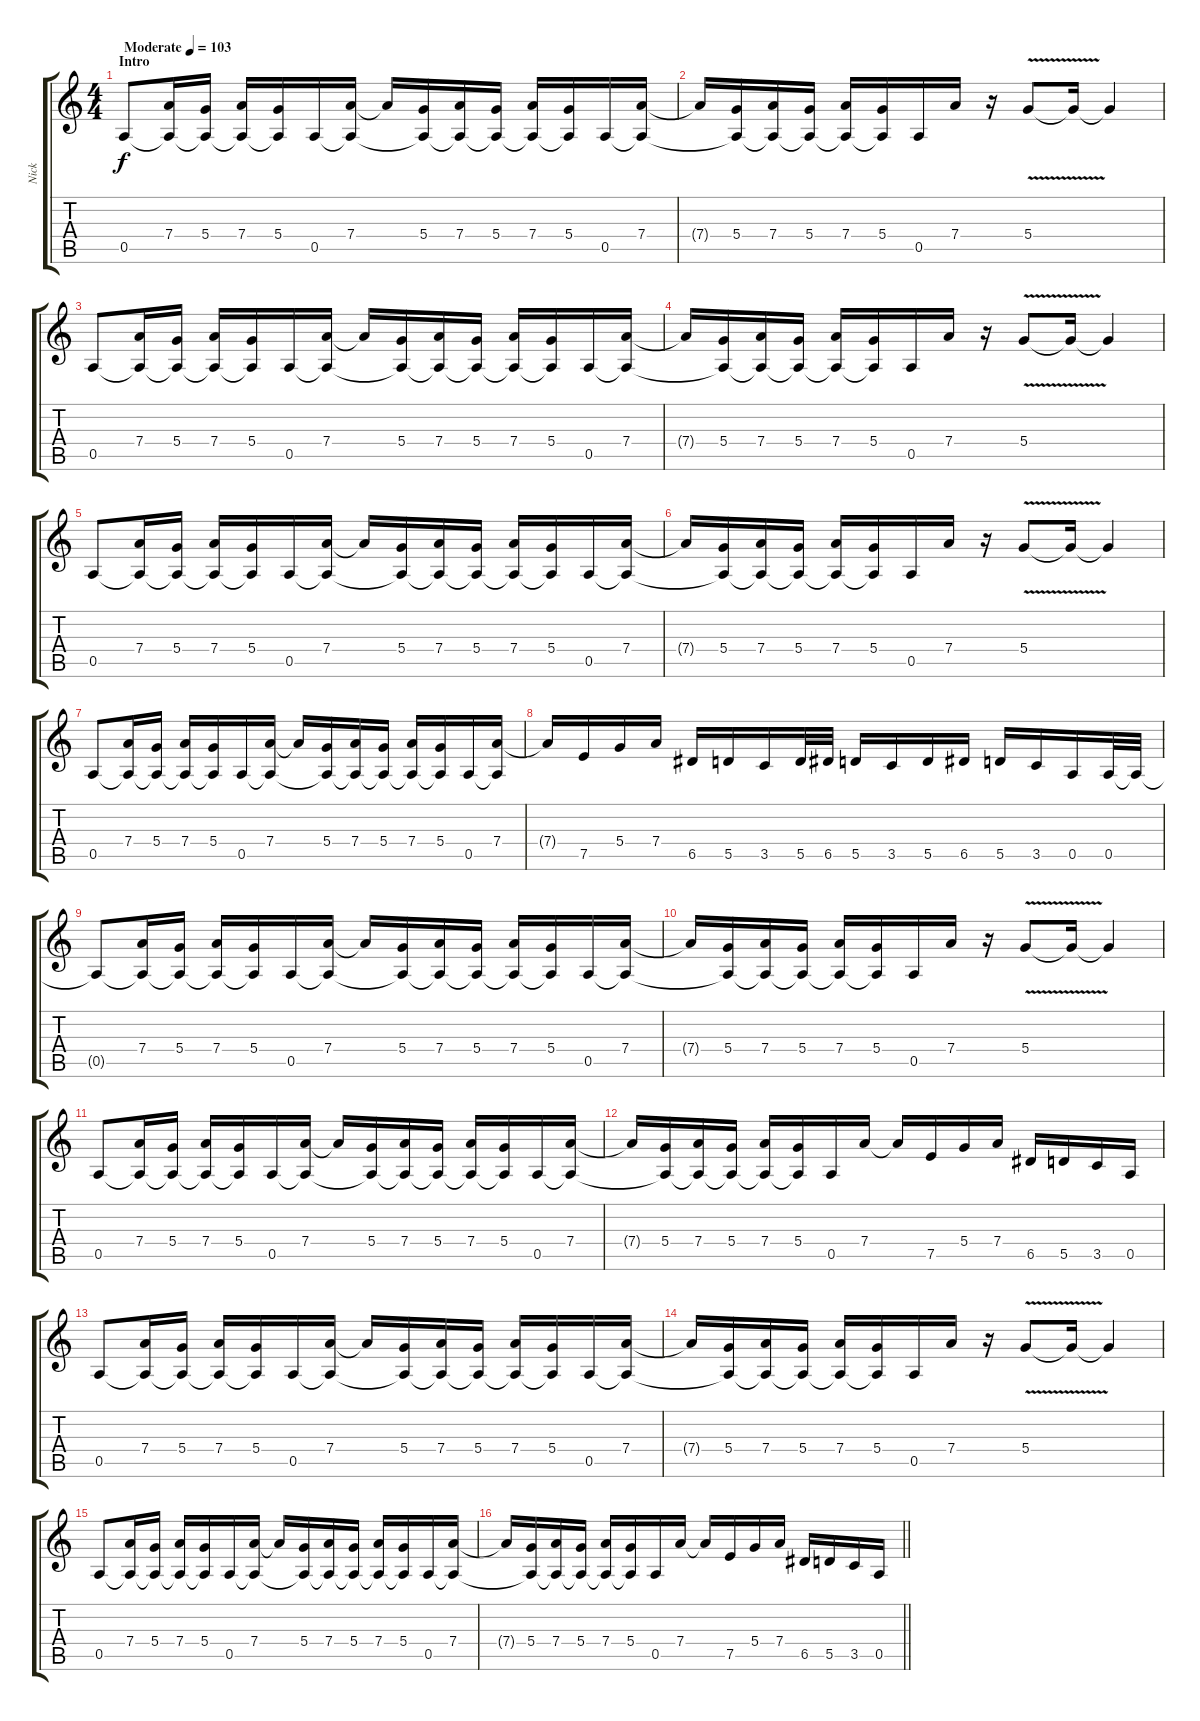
\track ("Nick" "Nick") {instrument overdrivenguitar}
\staff {score tabs}
\tuning (E4 B3 G3 D3 A2 E2) {hide}
\ts (4 4)
\section ("" "Intro")
\tempo (103 "Moderate")
\clef g2
\ks c
0.5.8{dy f instrument overdrivenguitar} (7.4 0.5{t}).16 (5.4 0.5{t}).16 (7.4 0.5{t}).16 (5.4 0.5{t}).16 0.5.16 (7.4 0.5{t}).16 7.4{t}.16 (5.4 0.5{t}).16 (7.4 0.5{t}).16 (5.4 0.5{t}).16 (7.4 0.5{t}).16 (5.4 0.5{t}).16 0.5.16 (7.4 0.5{t}).16 |
7.4{t}.16 (5.4 0.5{t}).16 (7.4 0.5{t}).16 (5.4 0.5{t}).16 (7.4 0.5{t}).16 (5.4 0.5{t}).16 0.5.16 7.4.16 r.16 5.4{v}.8 5.4{t}.16 5.4{t}.4 |
0.5.8 (7.4 0.5{t}).16 (5.4 0.5{t}).16 (7.4 0.5{t}).16 (5.4 0.5{t}).16 0.5.16 (7.4 0.5{t}).16 7.4{t}.16 (5.4 0.5{t}).16 (7.4 0.5{t}).16 (5.4 0.5{t}).16 (7.4 0.5{t}).16 (5.4 0.5{t}).16 0.5.16 (7.4 0.5{t}).16 |
7.4{t}.16 (5.4 0.5{t}).16 (7.4 0.5{t}).16 (5.4 0.5{t}).16 (7.4 0.5{t}).16 (5.4 0.5{t}).16 0.5.16 7.4.16 r.16 5.4{v}.8 5.4{t}.16 5.4{t}.4 |
0.5.8 (7.4 0.5{t}).16 (5.4 0.5{t}).16 (7.4 0.5{t}).16 (5.4 0.5{t}).16 0.5.16 (7.4 0.5{t}).16 7.4{t}.16 (5.4 0.5{t}).16 (7.4 0.5{t}).16 (5.4 0.5{t}).16 (7.4 0.5{t}).16 (5.4 0.5{t}).16 0.5.16 (7.4 0.5{t}).16 |
7.4{t}.16 (5.4 0.5{t}).16 (7.4 0.5{t}).16 (5.4 0.5{t}).16 (7.4 0.5{t}).16 (5.4 0.5{t}).16 0.5.16 7.4.16 r.16 5.4{v}.8 5.4{t}.16 5.4{t}.4 |
0.5.8 (7.4 0.5{t}).16 (5.4 0.5{t}).16 (7.4 0.5{t}).16 (5.4 0.5{t}).16 0.5.16 (7.4 0.5{t}).16 7.4{t}.16 (5.4 0.5{t}).16 (7.4 0.5{t}).16 (5.4 0.5{t}).16 (7.4 0.5{t}).16 (5.4 0.5{t}).16 0.5.16 (7.4 0.5{t}).16 |
7.4{t}.16 7.5.16 5.4.16 7.4.16 6.5.16 5.5.16 3.5.16 5.5.32 6.5.32 5.5.16 3.5.16 5.5.16 6.5.16 5.5.16 3.5.16 0.5.16 0.5.32 0.5{t}.32 |
0.5{t}.8 (7.4 0.5{t}).16 (5.4 0.5{t}).16 (7.4 0.5{t}).16 (5.4 0.5{t}).16 0.5.16 (7.4 0.5{t}).16 7.4{t}.16 (5.4 0.5{t}).16 (7.4 0.5{t}).16 (5.4 0.5{t}).16 (7.4 0.5{t}).16 (5.4 0.5{t}).16 0.5.16 (7.4 0.5{t}).16 |
7.4{t}.16 (5.4 0.5{t}).16 (7.4 0.5{t}).16 (5.4 0.5{t}).16 (7.4 0.5{t}).16 (5.4 0.5{t}).16 0.5.16 7.4.16 r.16 5.4{v}.8 5.4{t}.16 5.4{t}.4 |
0.5.8 (7.4 0.5{t}).16 (5.4 0.5{t}).16 (7.4 0.5{t}).16 (5.4 0.5{t}).16 0.5.16 (7.4 0.5{t}).16 7.4{t}.16 (5.4 0.5{t}).16 (7.4 0.5{t}).16 (5.4 0.5{t}).16 (7.4 0.5{t}).16 (5.4 0.5{t}).16 0.5.16 (7.4 0.5{t}).16 |
7.4{t}.16 (5.4 0.5{t}).16 (7.4 0.5{t}).16 (5.4 0.5{t}).16 (7.4 0.5{t}).16 (5.4 0.5{t}).16 0.5.16 7.4.16 7.4{t}.16 7.5.16 5.4.16 7.4.16 6.5.16 5.5.16 3.5.16 0.5.16 |
0.5.8 (7.4 0.5{t}).16 (5.4 0.5{t}).16 (7.4 0.5{t}).16 (5.4 0.5{t}).16 0.5.16 (7.4 0.5{t}).16 7.4{t}.16 (5.4 0.5{t}).16 (7.4 0.5{t}).16 (5.4 0.5{t}).16 (7.4 0.5{t}).16 (5.4 0.5{t}).16 0.5.16 (7.4 0.5{t}).16 |
7.4{t}.16 (5.4 0.5{t}).16 (7.4 0.5{t}).16 (5.4 0.5{t}).16 (7.4 0.5{t}).16 (5.4 0.5{t}).16 0.5.16 7.4.16 r.16 5.4{v}.8 5.4{t}.16 5.4{t}.4 |
0.5.8 (7.4 0.5{t}).16 (5.4 0.5{t}).16 (7.4 0.5{t}).16 (5.4 0.5{t}).16 0.5.16 (7.4 0.5{t}).16 7.4{t}.16 (5.4 0.5{t}).16 (7.4 0.5{t}).16 (5.4 0.5{t}).16 (7.4 0.5{t}).16 (5.4 0.5{t}).16 0.5.16 (7.4 0.5{t}).16 |
\barLineRight lightlight
7.4{t}.16 (5.4 0.5{t}).16 (7.4 0.5{t}).16 (5.4 0.5{t}).16 (7.4 0.5{t}).16 (5.4 0.5{t}).16 0.5.16 7.4.16 7.4{t}.16 7.5.16 5.4.16 7.4.16 6.5.16 5.5.16 3.5.16 0.5.16
